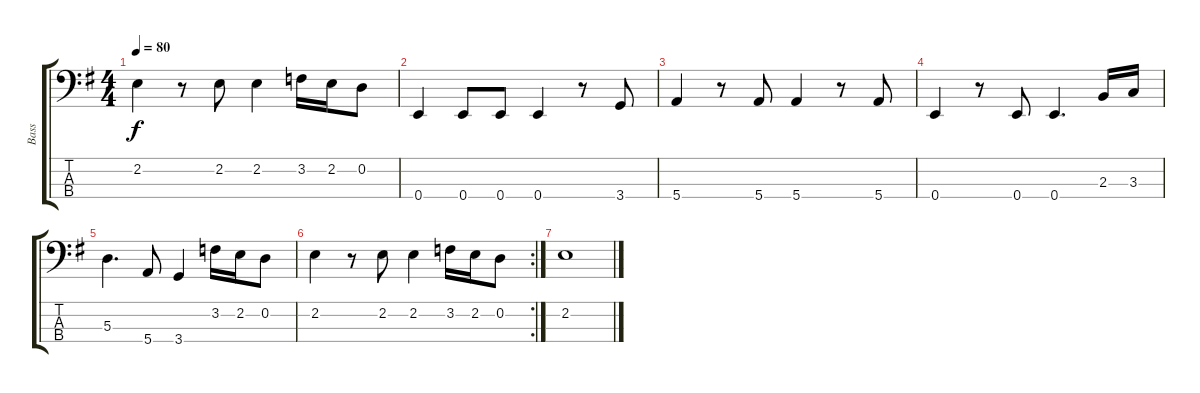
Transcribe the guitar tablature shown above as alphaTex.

\track ("Bass" "Bass") {instrument electricbassfinger}
\staff {score tabs}
\tuning (G2 D2 A1 E1) {hide}
\ts (4 4)
\tempo 80
\clef f4
\ks g
2.2.4{dy f} r.8 2.2.8 2.2.4 3.2.16 2.2.16 0.2.8 |
0.4.4 0.4.8 0.4.8 0.4.4 r.8 3.4.8 |
5.4.4 r.8 5.4.8 5.4.4 r.8 5.4.8 |
0.4.4 r.8 0.4.8 0.4.4{d} 2.3.16 3.3.16 |
5.3.4{d} 5.4.8 3.4.4 3.2.16 2.2.16 0.2.8 |
\rc 2
2.2.4 r.8 2.2.8 2.2.4 3.2.16 2.2.16 0.2.8 |
2.2.1
